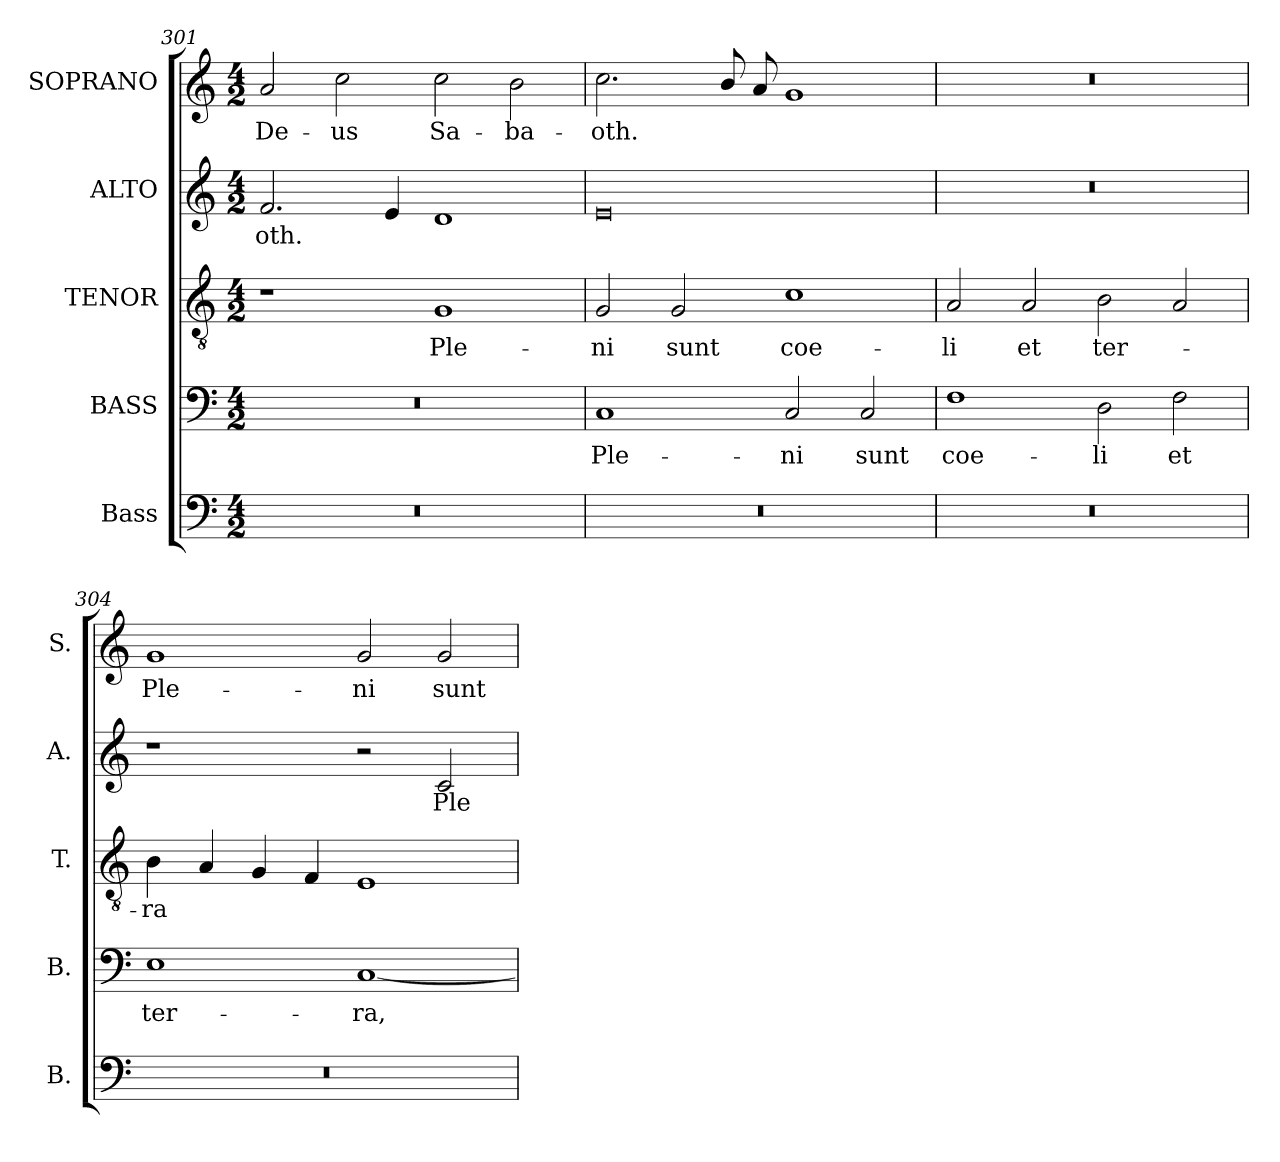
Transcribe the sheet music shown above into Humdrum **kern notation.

**kern	**kern	**text	**kern	**text	**kern	**text	**kern	**text
*part5	*part4	*part4	*part3	*part3	*part2	*part2	*part1	*part1
*staff5	*staff4	*staff4	*staff3	*staff3	*staff2	*staff2	*staff1	*staff1
*I"Bass	*I"BASS	*	*I"TENOR	*	*I"ALTO	*	*I"SOPRANO	*
*I'B.	*I'B.	*	*I'T.	*	*I'A.	*	*I'S.	*
*clefF4	*clefF4	*	*clefGv2	*	*clefG2	*	*clefG2	*
*	*	*	*ITrd7c12	*	*	*	*	*
*k[]	*k[]	*	*k[]	*	*k[]	*	*k[]	*
*C:	*C:	*	*C:	*	*C:	*	*C:	*
*M4/2	*M4/2	*	*M4/2	*	*M4/2	*	*M4/2	*
=301	=301	=301	=301	=301	=301	=301	=301	=301
!LO:N:vis=1	!LO:N:vis=1	!	!	!	!	!	!	!
!	!	!	!	!	!	!LO:LY:b:color=#000000	!	!
!	!	!	!	!	!	!	!	!LO:LY:b:color=#000000
0r	0r	.	1r	.	2.fi/	-oth.	2ai/	De-
!	!	!	!	!	!	!	!	!LO:LY:b:color=#000000
.	.	.	.	.	.	.	2cci\	-us
.	.	.	.	.	4ei/	.	.	.
!	!	!	!	!LO:LY:b:color=#000000	!	!	!	!
!	!	!	!	!	!	!	!	!LO:LY:b:color=#000000
.	.	.	1GGi	Ple-	1di	.	2cci\	Sa-
!	!	!	!	!	!	!	!	!LO:LY:b:color=#000000
.	.	.	.	.	.	.	2bi\	-ba-
!!LO:LB:g=z
=302	=302	=302	=302	=302	=302	=302	=302	=302
!LO:N:vis=1	!	!	!	!	!	!	!	!
!	!	!LO:LY:b:color=#000000	!	!	!	!	!	!
!	!	!	!	!LO:LY:b:color=#000000	!	!	!	!
!	!	!	!	!	!	!	!	!LO:LY:b:color=#000000
0r	1Ci	Ple-	2GGi/	-ni	0ei	.	2.cci\	-oth.
!	!	!	!	!LO:LY:b:color=#000000	!	!	!	!
.	.	.	2GGi/	sunt	.	.	.	.
.	.	.	.	.	.	.	8bi/	.
.	.	.	.	.	.	.	8ai/	.
!	!	!LO:LY:b:color=#000000	!	!	!	!	!	!
!	!	!	!	!LO:LY:b:color=#000000	!	!	!	!
.	2Ci/	-ni	1Ci	coe-	.	.	1gi	.
!	!	!LO:LY:b:color=#000000	!	!	!	!	!	!
.	2Ci/	sunt	.	.	.	.	.	.
=303	=303	=303	=303	=303	=303	=303	=303	=303
!LO:N:vis=1	!	!	!	!	!	!	!	!
!	!	!LO:LY:b:color=#000000	!	!	!	!	!	!
!	!	!	!	!LO:LY:b:color=#000000	!LO:N:vis=1	!	!LO:N:vis=1	!
0r	1Fi	coe-	2AAi/	-li	0r	.	0r	.
!	!	!	!	!LO:LY:b:color=#000000	!	!	!	!
.	.	.	2AAi/	et	.	.	.	.
!	!	!LO:LY:b:color=#000000	!	!	!	!	!	!
!	!	!	!	!LO:LY:b:color=#000000	!	!	!	!
.	2Di\	-li	2BBi\	ter-	.	.	.	.
!	!	!LO:LY:b:color=#000000	!	!	!	!	!	!
.	2Fi\	et	2AAi/	.	.	.	.	.
=304	=304	=304	=304	=304	=304	=304	=304	=304
!LO:N:vis=1	!	!	!	!	!	!	!	!
!	!	!LO:LY:b:color=#000000	!	!	!	!	!	!
!	!	!	!	!LO:LY:b:color=#000000	!	!	!	!
!	!	!	!	!	!	!	!	!LO:LY:b:color=#000000
0r	1Ei	ter-	4BBi\	-ra	1r	.	1gi	Ple-
.	.	.	4AAi/	.	.	.	.	.
.	.	.	4GGi/	.	.	.	.	.
.	.	.	4FFi/	.	.	.	.	.
!	!	!LO:LY:b:color=#000000	!	!	!	!	!	!
!	!	!	!	!	!	!	!	!LO:LY:b:color=#000000
.	[1Ci	-ra,	1EEi	.	2r	.	2gi/	-ni
!	!	!	!	!	!	!LO:LY:b:color=#000000	!	!
!	!	!	!	!	!	!	!	!LO:LY:b:color=#000000
.	.	.	.	.	2ci/	Ple-	2gi/	sunt
=	=	=	=	=	=	=	=	=
*-	*-	*-	*-	*-	*-	*-	*-	*-
